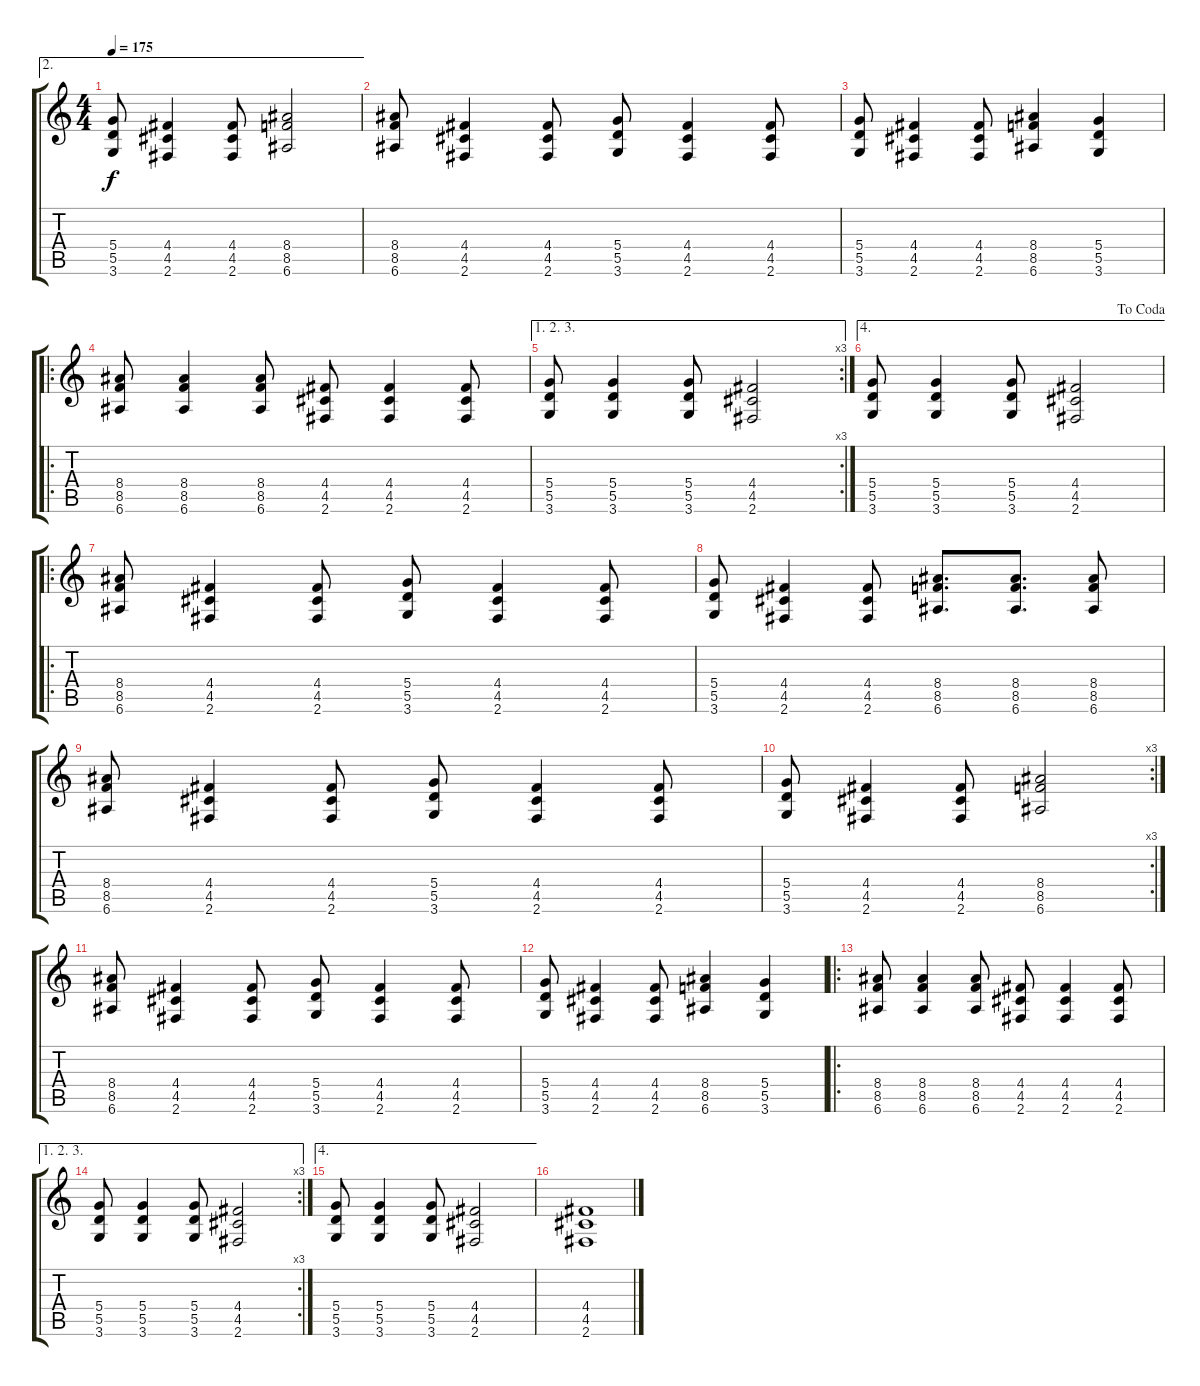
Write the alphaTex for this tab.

\track "" {solo instrument distortionguitar}
\staff {score tabs}
\tuning (E4 B3 G3 D3 A2 E2) {hide}
\ae 2
\ts (4 4)
\tempo 175
\clef g2
\ks c
(5.4 5.5 3.6).8{dy f} (4.4 4.5 2.6).4 (4.4 4.5 2.6).8 (8.4 8.5 6.6).2 |
(8.4 8.5 6.6).8 (4.4 4.5 2.6).4 (4.4 4.5 2.6).8 (5.4 5.5 3.6).8 (4.4 4.5 2.6).4 (4.4 4.5 2.6).8 |
(5.4 5.5 3.6).8 (4.4 4.5 2.6).4 (4.4 4.5 2.6).8 (8.4 8.5 6.6).4 (5.4 5.5 3.6).4 |
\ro
(8.4 8.5 6.6).8 (8.4 8.5 6.6).4 (8.4 8.5 6.6).8 (4.4 4.5 2.6).8 (4.4 4.5 2.6).4 (4.4 4.5 2.6).8 |
\ae (1 2 3)
\rc 3
(5.4 5.5 3.6).8 (5.4 5.5 3.6).4 (5.4 5.5 3.6).8 (4.4 4.5 2.6).2 |
\ae 4
\jump dacoda
(5.4 5.5 3.6).8 (5.4 5.5 3.6).4 (5.4 5.5 3.6).8 (4.4 4.5 2.6).2 |
\ro
(8.4 8.5 6.6).8 (4.4 4.5 2.6).4 (4.4 4.5 2.6).8 (5.4 5.5 3.6).8 (4.4 4.5 2.6).4 (4.4 4.5 2.6).8 |
(5.4 5.5 3.6).8 (4.4 4.5 2.6).4 (4.4 4.5 2.6).8 (8.4 8.5 6.6).8{d} (8.4 8.5 6.6).8{d} (8.4 8.5 6.6).8 |
(8.4 8.5 6.6).8 (4.4 4.5 2.6).4 (4.4 4.5 2.6).8 (5.4 5.5 3.6).8 (4.4 4.5 2.6).4 (4.4 4.5 2.6).8 |
\rc 3
(5.4 5.5 3.6).8 (4.4 4.5 2.6).4 (4.4 4.5 2.6).8 (8.4 8.5 6.6).2 |
(8.4 8.5 6.6).8 (4.4 4.5 2.6).4 (4.4 4.5 2.6).8 (5.4 5.5 3.6).8 (4.4 4.5 2.6).4 (4.4 4.5 2.6).8 |
(5.4 5.5 3.6).8 (4.4 4.5 2.6).4 (4.4 4.5 2.6).8 (8.4 8.5 6.6).4 (5.4 5.5 3.6).4 |
\ro
(8.4 8.5 6.6).8 (8.4 8.5 6.6).4 (8.4 8.5 6.6).8 (4.4 4.5 2.6).8 (4.4 4.5 2.6).4 (4.4 4.5 2.6).8 |
\ae (1 2 3)
\rc 3
(5.4 5.5 3.6).8 (5.4 5.5 3.6).4 (5.4 5.5 3.6).8 (4.4 4.5 2.6).2 |
\ae 4
(5.4 5.5 3.6).8 (5.4 5.5 3.6).4 (5.4 5.5 3.6).8 (4.4 4.5 2.6).2 |
(4.4 4.5 2.6).1
